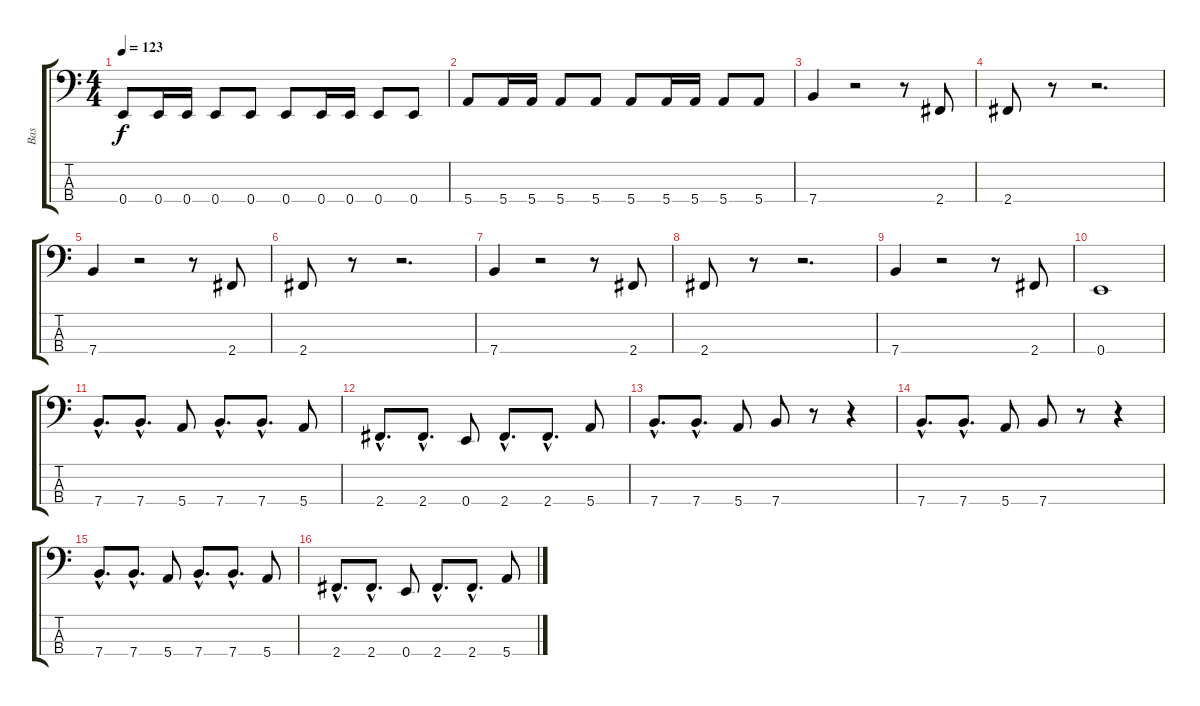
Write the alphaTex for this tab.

\track ("Bas" "Bas") {instrument electricbasspick}
\staff {score tabs}
\tuning (G2 D2 A1 E1) {hide}
\ts (4 4)
\tempo 123
\clef f4
\ks c
0.4.8{dy f} 0.4.16 0.4.16 0.4.8 0.4.8 0.4.8 0.4.16 0.4.16 0.4.8 0.4.8 |
5.4.8 5.4.16 5.4.16 5.4.8 5.4.8 5.4.8 5.4.16 5.4.16 5.4.8 5.4.8 |
7.4.4 r.2 r.8 2.4.8 |
2.4.8 r.8 r.2{d} |
7.4.4 r.2 r.8 2.4.8 |
2.4.8 r.8 r.2{d} |
7.4.4 r.2 r.8 2.4.8 |
2.4.8 r.8 r.2{d} |
7.4.4 r.2 r.8 2.4.8 |
0.4.1 |
7.4{hac}.8{d} 7.4{hac}.8{d} 5.4.8 7.4{hac}.8{d} 7.4{hac}.8{d} 5.4.8 |
2.4{hac}.8{d} 2.4{hac}.8{d} 0.4.8 2.4{hac}.8{d} 2.4{hac}.8{d} 5.4.8 |
7.4{hac}.8{d} 7.4{hac}.8{d} 5.4.8 7.4.8 r.8 r.4 |
7.4{hac}.8{d} 7.4{hac}.8{d} 5.4.8 7.4.8 r.8 r.4 |
7.4{hac}.8{d} 7.4{hac}.8{d} 5.4.8 7.4{hac}.8{d} 7.4{hac}.8{d} 5.4.8 |
2.4{hac}.8{d} 2.4{hac}.8{d} 0.4.8 2.4{hac}.8{d} 2.4{hac}.8{d} 5.4.8
